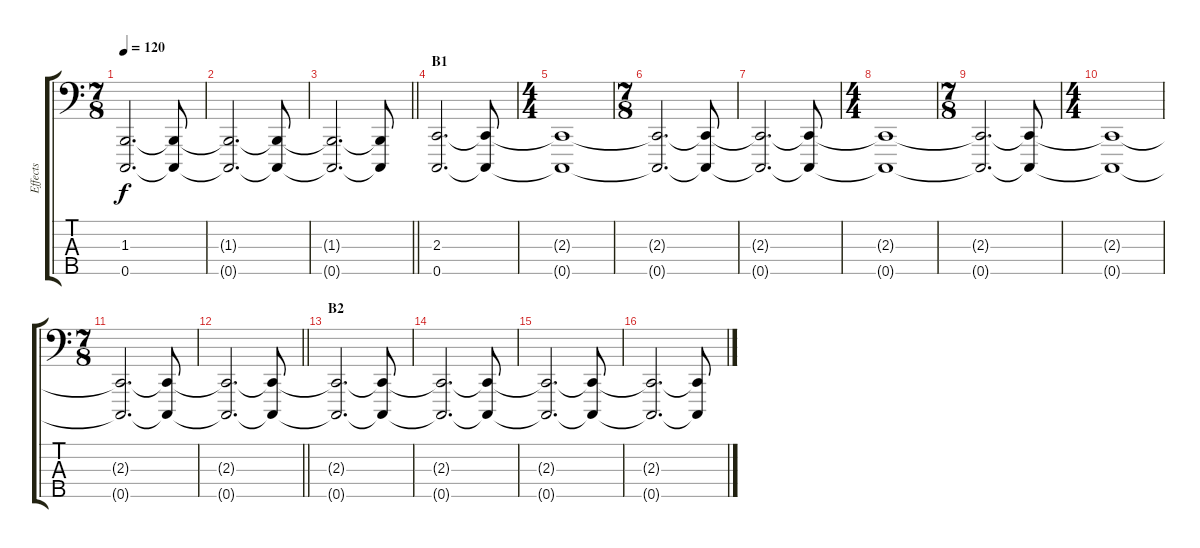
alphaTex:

\track ("Effects" "Effects") {instrument lead2sawtooth}
\staff {score tabs}
\tuning (Ab2 Eb2 Bb1 F1 C1) {hide}
\ts (7 8)
\tempo 120
\clef f4
\ks c
(1.3{t} 0.5{t}).2{d dy f} (1.3{t} 0.5{t}).8 |
(1.3{t} 0.5{t}).2{d} (1.3{t} 0.5{t}).8 |
\barLineRight lightlight
(1.3{t} 0.5{t}).2{d} (1.3{t} 0.5{t}).8 |
\section ("" "B1")
(2.3 0.5).2{d} (2.3{t} 0.5{t}).8 |
\ts (4 4)
(2.3{t} 0.5{t}).1 |
\ts (7 8)
(2.3{t} 0.5{t}).2{d} (2.3{t} 0.5{t}).8 |
(2.3{t} 0.5{t}).2{d} (2.3{t} 0.5{t}).8 |
\ts (4 4)
(2.3{t} 0.5{t}).1 |
\ts (7 8)
(2.3{t} 0.5{t}).2{d} (2.3{t} 0.5{t}).8 |
\ts (4 4)
(2.3{t} 0.5{t}).1 |
\ts (7 8)
(2.3{t} 0.5{t}).2{d} (2.3{t} 0.5{t}).8 |
\barLineRight lightlight
(2.3{t} 0.5{t}).2{d} (2.3{t} 0.5{t}).8 |
\section ("" "B2")
(2.3{t} 0.5{t}).2{d} (2.3{t} 0.5{t}).8 |
(2.3{t} 0.5{t}).2{d} (2.3{t} 0.5{t}).8 |
(2.3{t} 0.5{t}).2{d} (2.3{t} 0.5{t}).8 |
(2.3{t} 0.5{t}).2{d} (2.3{t} 0.5{t}).8
